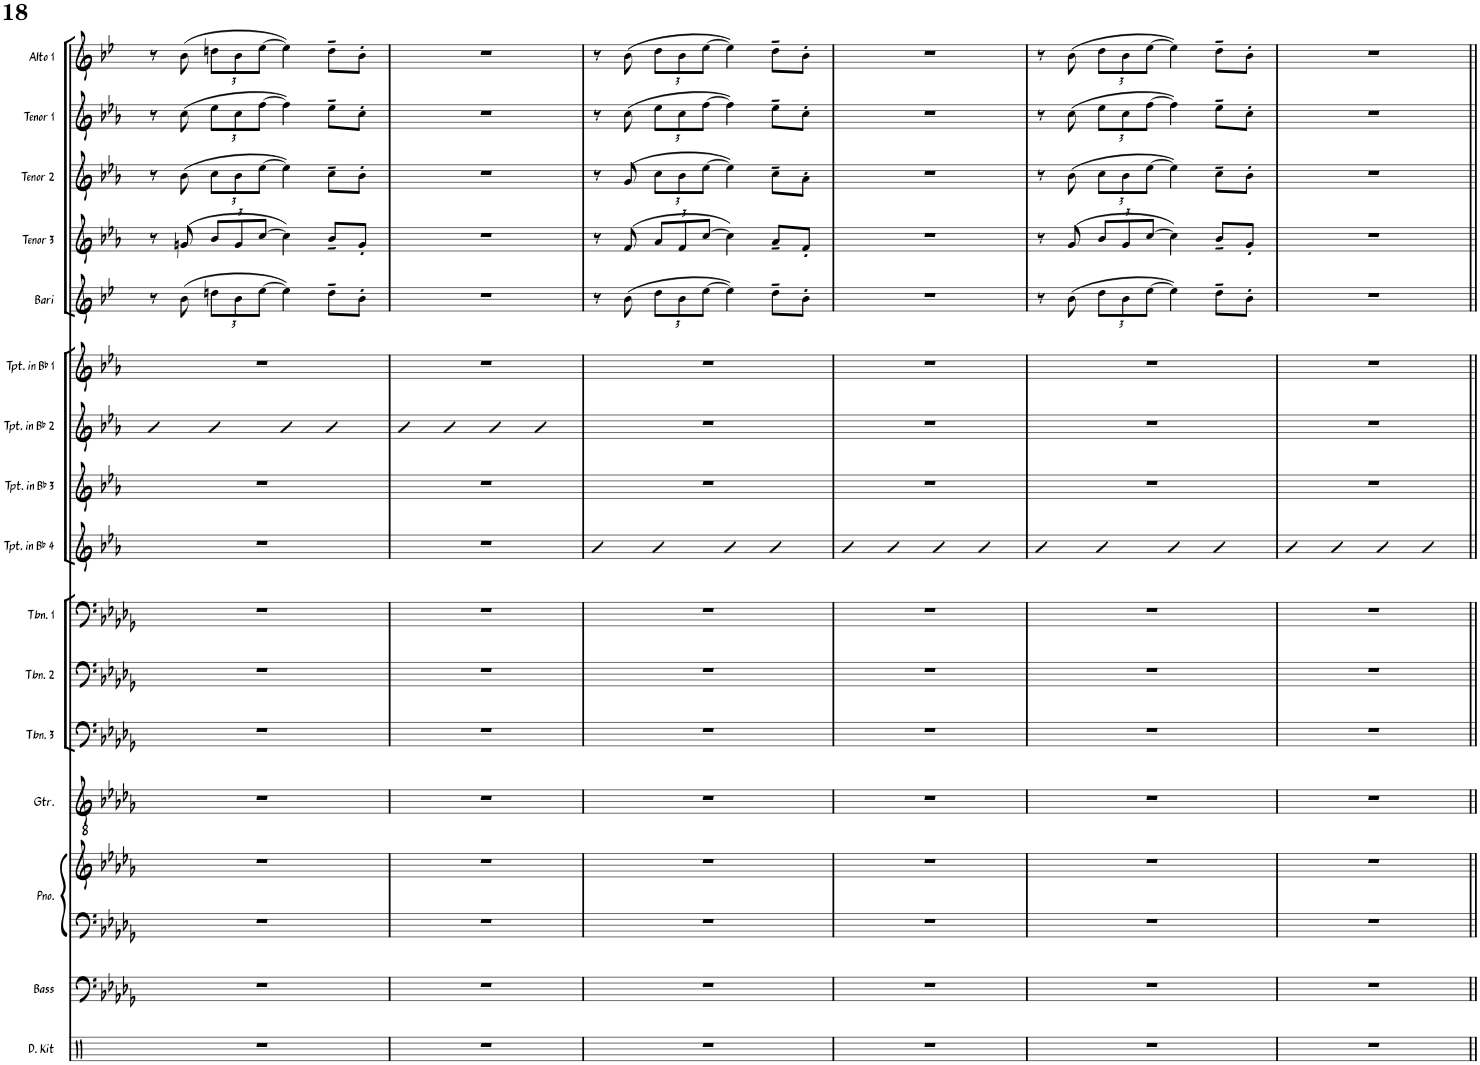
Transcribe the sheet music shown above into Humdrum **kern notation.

**kern	**kern	**kern	**kern	**kern	**kern	**kern	**kern	**kern	**kern	**kern	**kern	**kern	**kern	**kern	**kern	**kern
*part16	*part15	*part14	*part14	*part13	*part12	*part11	*part10	*part9	*part8	*part7	*part6	*part5	*part4	*part3	*part2	*part1
*staff17	*staff16	*staff15	*staff14	*staff13	*staff12	*staff11	*staff10	*staff9	*staff8	*staff7	*staff6	*staff5	*staff4	*staff3	*staff2	*staff1
*I"Drum Kit	*I"Acoustic Bass	*I"Piano	*	*I"Guitar	*I"Trombone 3	*I"Trombone 2	*I"Trombone 1	*I"Trumpet in Bb 4	*I"Trumpet in Bb 3	*I"Trumpet in Bb 2	*I"Trumpet in Bb 1	*I"Bari Sax	*I"Tenor Sax 3	*I"Tenor Sax 2	*I"Tenor Sax 1	*I"Alto Sax 1
*I'D. Kit	*I'Bass	*I'Pno.	*	*I'Gtr.	*I'Tbn. 3	*I'Tbn. 2	*I'Tbn. 1	*I'Tpt. in Bb 4	*I'Tpt. in Bb 3	*I'Tpt. in Bb 2	*I'Tpt. in Bb 1	*I'Bari	*I'Tenor 3	*I'Tenor 2	*I'Tenor 1	*I'Alto 1
!!LO:PB:g=z
*clefX	*clefF4	*clefF4	*clefG2	*clefGv2	*clefF4	*clefF4	*clefF4	*clefG2	*clefG2	*clefG2	*clefG2	*clefG2	*clefG2	*clefG2	*clefG2	*clefG2
*	*Trd7c12	*	*	*	*	*	*	*Trd1c2	*Trd1c2	*Trd1c2	*Trd1c2	*Trd12c21	*Trd8c14	*Trd8c14	*Trd8c14	*Trd5c9
*k[]	*k[b-e-a-d-g-]	*k[b-e-a-d-g-]	*k[b-e-a-d-g-]	*k[b-e-a-d-g-]	*k[b-e-a-d-g-]	*k[b-e-a-d-g-]	*k[b-e-a-d-g-]	*k[b-e-a-]	*k[b-e-a-]	*k[b-e-a-]	*k[b-e-a-]	*k[b-e-]	*k[b-e-a-]	*k[b-e-a-]	*k[b-e-a-]	*k[b-e-]
*M4/4	*M4/4	*M4/4	*M4/4	*M4/4	*M4/4	*M4/4	*M4/4	*M4/4	*M4/4	*M4/4	*M4/4	*M4/4	*M4/4	*M4/4	*M4/4	*M4/4
=106	=106	=106	=106	=106	=106	=106	=106	=106	=106	=106	=106	=106	=106	=106	=106	=106
1r	1r	1r	1r	1r	1r	1r	1r	1r	1r	4b-	1r	8r	8r	8r	8r	8r
.	.	.	.	.	.	.	.	.	.	.	.	(8b-\	(8gn/	(8b-\	(8cc\	(8b-\
*	*	*	*	*	*	*	*	*	*	*	*	*Xbrackettup	*Xbrackettup	*Xbrackettup	*Xbrackettup	*Xbrackettup
.	.	.	.	.	.	.	.	.	.	4b-	.	12ddn\L	12b-/L	12cc\L	12ee-\L	12ddn\L
.	.	.	.	.	.	.	.	.	.	.	.	12b-\	12g/	12b-\	12cc\	12b-\
.	.	.	.	.	.	.	.	.	.	.	.	[12ee-\J	[12cc/J	[12ee-\J	[12ff\J	[12ee-\J
.	.	.	.	.	.	.	.	.	.	4b-	.	4ee-\])	4cc\])	4ee-\])	4ff\])	4ee-\])
.	.	.	.	.	.	.	.	.	.	4b-	.	8dd~\L	8b-~/L	8cc~\L	8ee-~\L	8dd~\L
.	.	.	.	.	.	.	.	.	.	.	.	8b-'\J	8g'/J	8b-'\J	8cc'\J	8b-'\J
=107	=107	=107	=107	=107	=107	=107	=107	=107	=107	=107	=107	=107	=107	=107	=107	=107
1r	1r	1r	1r	1r	1r	1r	1r	1r	1r	4b-	1r	1r	1r	1r	1r	1r
.	.	.	.	.	.	.	.	.	.	4b-	.	.	.	.	.	.
.	.	.	.	.	.	.	.	.	.	4b-	.	.	.	.	.	.
.	.	.	.	.	.	.	.	.	.	4b-	.	.	.	.	.	.
=108	=108	=108	=108	=108	=108	=108	=108	=108	=108	=108	=108	=108	=108	=108	=108	=108
1r	1r	1r	1r	1r	1r	1r	1r	4b-	1r	1r	1r	8r	8r	8r	8r	8r
.	.	.	.	.	.	.	.	.	.	.	.	(8b-\	(8f/	(8g/	(8cc\	(8b-\
.	.	.	.	.	.	.	.	4b-	.	.	.	12dd\L	12a-/L	12cc\L	12ee-\L	12dd\L
.	.	.	.	.	.	.	.	.	.	.	.	12b-\	12f/	12b-\	12cc\	12b-\
.	.	.	.	.	.	.	.	.	.	.	.	[12ee-\J	[12cc/J	[12ee-\J	[12ff\J	[12ee-\J
.	.	.	.	.	.	.	.	4b-	.	.	.	4ee-\])	4cc\])	4ee-\])	4ff\])	4ee-\])
.	.	.	.	.	.	.	.	4b-	.	.	.	8dd~\L	8a-~/L	8cc~\L	8ee-~\L	8dd~\L
.	.	.	.	.	.	.	.	.	.	.	.	8b-'\J	8f'/J	8a-'\J	8cc'\J	8b-'\J
=109	=109	=109	=109	=109	=109	=109	=109	=109	=109	=109	=109	=109	=109	=109	=109	=109
1r	1r	1r	1r	1r	1r	1r	1r	4b-	1r	1r	1r	1r	1r	1r	1r	1r
.	.	.	.	.	.	.	.	4b-	.	.	.	.	.	.	.	.
.	.	.	.	.	.	.	.	4b-	.	.	.	.	.	.	.	.
.	.	.	.	.	.	.	.	4b-	.	.	.	.	.	.	.	.
=110	=110	=110	=110	=110	=110	=110	=110	=110	=110	=110	=110	=110	=110	=110	=110	=110
1r	1r	1r	1r	1r	1r	1r	1r	4b-	1r	1r	1r	8r	8r	8r	8r	8r
.	.	.	.	.	.	.	.	.	.	.	.	(8b-\	(8g/	(8b-\	(8cc\	(8b-\
.	.	.	.	.	.	.	.	4b-	.	.	.	12dd\L	12b-/L	12cc\L	12ee-\L	12dd\L
.	.	.	.	.	.	.	.	.	.	.	.	12b-\	12g/	12b-\	12cc\	12b-\
.	.	.	.	.	.	.	.	.	.	.	.	[12ee-\J	[12cc/J	[12ee-\J	[12ff\J	[12ee-\J
.	.	.	.	.	.	.	.	4b-	.	.	.	4ee-\])	4cc\])	4ee-\])	4ff\])	4ee-\])
.	.	.	.	.	.	.	.	4b-	.	.	.	8dd~\L	8b-~/L	8cc~\L	8ee-~\L	8dd~\L
.	.	.	.	.	.	.	.	.	.	.	.	8b-'\J	8g'/J	8b-'\J	8cc'\J	8b-'\J
=111	=111	=111	=111	=111	=111	=111	=111	=111	=111	=111	=111	=111	=111	=111	=111	=111
1r	1r	1r	1r	1r	1r	1r	1r	4b-	1r	1r	1r	1r	1r	1r	1r	1r
.	.	.	.	.	.	.	.	4b-	.	.	.	.	.	.	.	.
.	.	.	.	.	.	.	.	4b-	.	.	.	.	.	.	.	.
.	.	.	.	.	.	.	.	4b-	.	.	.	.	.	.	.	.
=||	=||	=||	=||	=||	=||	=||	=||	=||	=||	=||	=||	=||	=||	=||	=||	=||
*-	*-	*-	*-	*-	*-	*-	*-	*-	*-	*-	*-	*-	*-	*-	*-	*-
